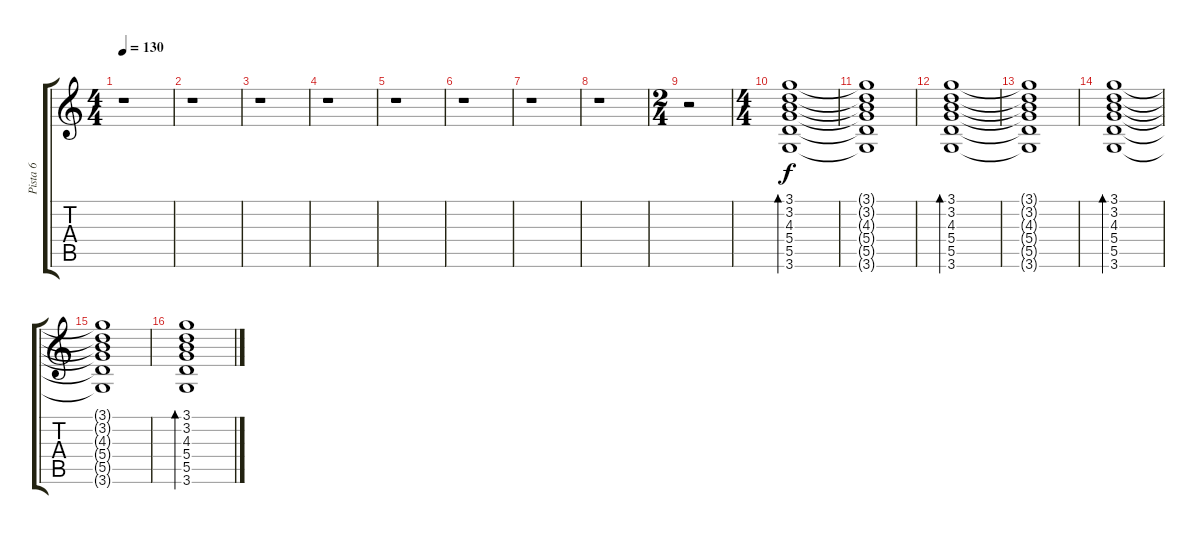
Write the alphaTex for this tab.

\track ("Pista 6" "Pista 6") {instrument overdrivenguitar}
\staff {score tabs}
\tuning (E4 B3 G3 D3 A2 E2) {hide}
\ts (4 4)
\tempo 130
\clef g2
\ks c
r.1{dy f} |
r.1 |
r.1 |
r.1 |
r.1 |
r.1 |
r.1 |
r.1 |
\ts (2 4)
r.2 |
\ts (4 4)
(3.1 3.2 4.3 5.4 5.5 3.6).1{bd 120 volume 10} |
(3.1{t} 3.2{t} 4.3{t} 5.4{t} 5.5{t} 3.6{t}).1 |
(3.1 3.2 4.3 5.4 5.5 3.6).1{bd 120 volume 10} |
(3.1{t} 3.2{t} 4.3{t} 5.4{t} 5.5{t} 3.6{t}).1 |
(3.1 3.2 4.3 5.4 5.5 3.6).1{bd 120 volume 10} |
(3.1{t} 3.2{t} 4.3{t} 5.4{t} 5.5{t} 3.6{t}).1 |
(3.1 3.2 4.3 5.4 5.5 3.6).1{bd 120 volume 10}
